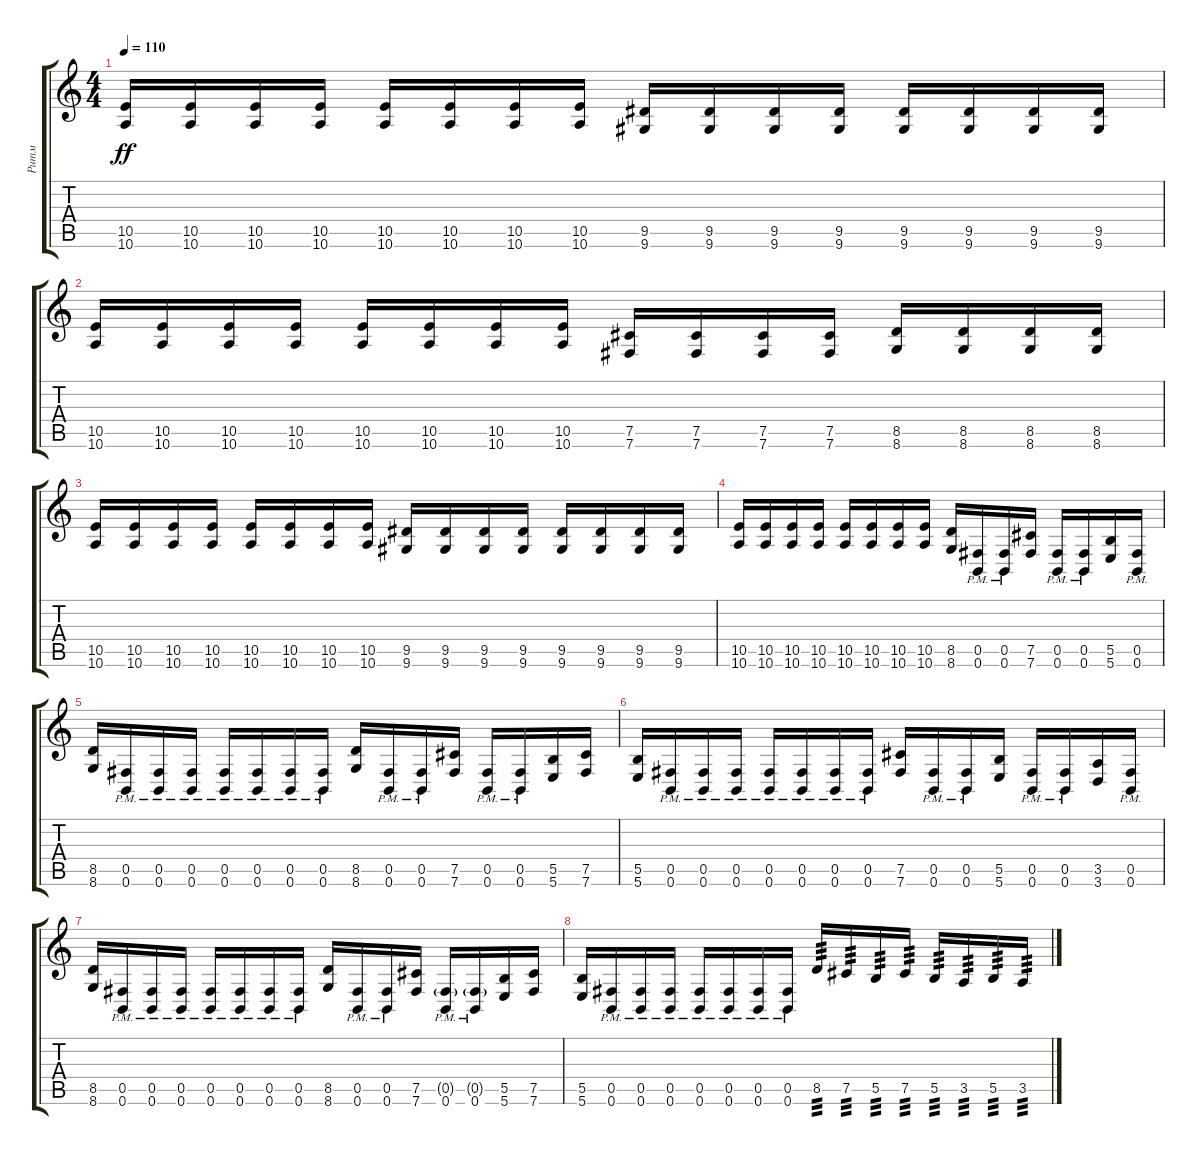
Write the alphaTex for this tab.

\track ("Ритм" "Ритм") {instrument distortionguitar}
\staff {score tabs}
\tuning (Db4 Ab3 E3 B2 Gb2 B1) {hide}
\ts (4 4)
\tempo 110
\clef g2
\ks c
(10.5 10.6).16{dy ff} (10.5 10.6).16 (10.5 10.6).16 (10.5 10.6).16 (10.5 10.6).16 (10.5 10.6).16 (10.5 10.6).16 (10.5 10.6).16 (9.5 9.6).16 (9.5 9.6).16 (9.5 9.6).16 (9.5 9.6).16 (9.5 9.6).16 (9.5 9.6).16 (9.5 9.6).16 (9.5 9.6).16 |
(10.5 10.6).16 (10.5 10.6).16 (10.5 10.6).16 (10.5 10.6).16 (10.5 10.6).16 (10.5 10.6).16 (10.5 10.6).16 (10.5 10.6).16 (7.5 7.6).16 (7.5 7.6).16 (7.5 7.6).16 (7.5 7.6).16 (8.5 8.6).16 (8.5 8.6).16 (8.5 8.6).16 (8.5 8.6).16 |
(10.5 10.6).16 (10.5 10.6).16 (10.5 10.6).16 (10.5 10.6).16 (10.5 10.6).16 (10.5 10.6).16 (10.5 10.6).16 (10.5 10.6).16 (9.5 9.6).16 (9.5 9.6).16 (9.5 9.6).16 (9.5 9.6).16 (9.5 9.6).16 (9.5 9.6).16 (9.5 9.6).16 (9.5 9.6).16 |
(10.5 10.6).16 (10.5 10.6).16 (10.5 10.6).16 (10.5 10.6).16 (10.5 10.6).16 (10.5 10.6).16 (10.5 10.6).16 (10.5 10.6).16 (8.5 8.6).16 (0.5{pm} 0.6{pm}).16 (0.5{pm} 0.6{pm}).16 (7.5 7.6).16 (0.5{pm} 0.6{pm}).16 (0.5{pm} 0.6{pm}).16 (5.5 5.6).16 (0.5{pm} 0.6{pm}).16 |
(8.5 8.6).16 (0.5{pm} 0.6{pm}).16 (0.5{pm} 0.6{pm}).16 (0.5{pm} 0.6{pm}).16 (0.5{pm} 0.6{pm}).16 (0.5{pm} 0.6{pm}).16 (0.5{pm} 0.6{pm}).16 (0.5{pm} 0.6{pm}).16 (8.5 8.6).16 (0.5{pm} 0.6{pm}).16 (0.5{pm} 0.6{pm}).16 (7.5 7.6).16 (0.5{pm} 0.6{pm}).16 (0.5{pm} 0.6{pm}).16 (5.5 5.6).16 (7.5 7.6).16 |
(5.5 5.6).16 (0.5{pm} 0.6{pm}).16 (0.5{pm} 0.6{pm}).16 (0.5{pm} 0.6{pm}).16 (0.5{pm} 0.6{pm}).16 (0.5{pm} 0.6{pm}).16 (0.5{pm} 0.6{pm}).16 (0.5{pm} 0.6{pm}).16 (7.5 7.6).16 (0.5{pm} 0.6{pm}).16 (0.5{pm} 0.6{pm}).16 (5.5 5.6).16 (0.5{pm} 0.6{pm}).16 (0.5{pm} 0.6{pm}).16 (3.5 3.6).16 (0.5{pm} 0.6{pm}).16 |
(8.5 8.6).16 (0.5{pm} 0.6{pm}).16 (0.5{pm} 0.6{pm}).16 (0.5{pm} 0.6{pm}).16 (0.5{pm} 0.6{pm}).16 (0.5{pm} 0.6{pm}).16 (0.5{pm} 0.6{pm}).16 (0.5{pm} 0.6{pm}).16 (8.5 8.6).16 (0.5{pm} 0.6{pm}).16 (0.5{pm} 0.6{pm}).16 (7.5 7.6).16 (0.5{g} 0.6{pm}).16 (0.5{g} 0.6{pm}).16 (5.5 5.6).16 (7.5 7.6).16 |
(5.5 5.6).16 (0.5{pm} 0.6{pm}).16 (0.5{pm} 0.6{pm}).16 (0.5{pm} 0.6{pm}).16 (0.5{pm} 0.6{pm}).16 (0.5{pm} 0.6{pm}).16 (0.5{pm} 0.6{pm}).16 (0.5{pm} 0.6{pm}).16 8.5.16{tp 3} 7.5.16{tp 3} 5.5.16{tp 3} 7.5.16{tp 3} 5.5.16{tp 3} 3.5.16{tp 3} 5.5.16{tp 3} 3.5.16{tp 3}
